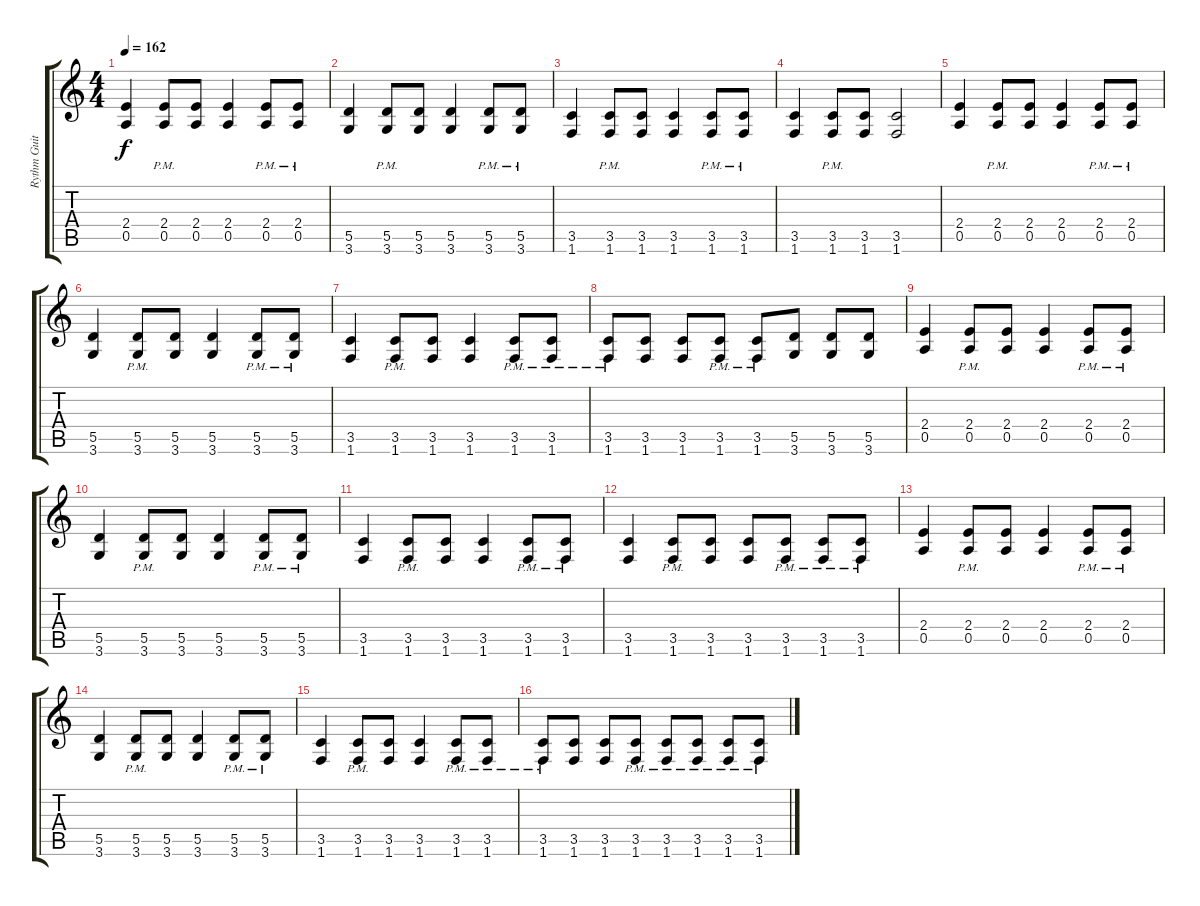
\track ("Rythm Guitar" "Rythm Guit") {instrument distortionguitar}
\staff {score tabs}
\tuning (E4 B3 G3 D3 A2 E2) {hide}
\ts (4 4)
\tempo 162
\clef g2
\ks c
(2.4 0.5).4{dy f} (2.4{pm} 0.5{pm}).8 (2.4 0.5).8 (2.4 0.5).4 (2.4{pm} 0.5{pm}).8 (2.4{pm} 0.5{pm}).8 |
(5.5 3.6).4 (5.5{pm} 3.6{pm}).8 (5.5 3.6).8 (5.5 3.6).4 (5.5{pm} 3.6{pm}).8 (5.5{pm} 3.6{pm}).8 |
(3.5 1.6).4 (3.5{pm} 1.6{pm}).8 (3.5 1.6).8 (3.5 1.6).4 (3.5{pm} 1.6{pm}).8 (3.5{pm} 1.6{pm}).8 |
(3.5 1.6).4 (3.5{pm} 1.6{pm}).8 (3.5 1.6).8 (3.5 1.6).2 |
(2.4 0.5).4 (2.4{pm} 0.5{pm}).8 (2.4 0.5).8 (2.4 0.5).4 (2.4{pm} 0.5{pm}).8 (2.4{pm} 0.5{pm}).8 |
(5.5 3.6).4 (5.5{pm} 3.6{pm}).8 (5.5 3.6).8 (5.5 3.6).4 (5.5{pm} 3.6{pm}).8 (5.5{pm} 3.6{pm}).8 |
(3.5 1.6).4 (3.5{pm} 1.6{pm}).8 (3.5 1.6).8 (3.5 1.6).4 (3.5{pm} 1.6{pm}).8 (3.5{pm} 1.6{pm}).8 |
(3.5{pm} 1.6{pm}).8 (3.5 1.6).8 (3.5 1.6).8 (3.5{pm} 1.6{pm}).8 (3.5{pm} 1.6{pm}).8 (5.5 3.6).8 (5.5 3.6).8 (5.5 3.6).8 |
(2.4 0.5).4 (2.4{pm} 0.5{pm}).8 (2.4 0.5).8 (2.4 0.5).4 (2.4{pm} 0.5{pm}).8 (2.4{pm} 0.5{pm}).8 |
(5.5 3.6).4 (5.5{pm} 3.6{pm}).8 (5.5 3.6).8 (5.5 3.6).4 (5.5{pm} 3.6{pm}).8 (5.5{pm} 3.6{pm}).8 |
(3.5 1.6).4 (3.5{pm} 1.6{pm}).8 (3.5 1.6).8 (3.5 1.6).4 (3.5{pm} 1.6{pm}).8 (3.5{pm} 1.6{pm}).8 |
(3.5 1.6).4 (3.5{pm} 1.6{pm}).8 (3.5 1.6).8 (3.5 1.6).8 (3.5{pm} 1.6{pm}).8 (3.5{pm} 1.6{pm}).8 (3.5{pm} 1.6{pm}).8 |
(2.4 0.5).4 (2.4{pm} 0.5{pm}).8 (2.4 0.5).8 (2.4 0.5).4 (2.4{pm} 0.5{pm}).8 (2.4{pm} 0.5{pm}).8 |
(5.5 3.6).4 (5.5{pm} 3.6{pm}).8 (5.5 3.6).8 (5.5 3.6).4 (5.5{pm} 3.6{pm}).8 (5.5{pm} 3.6{pm}).8 |
(3.5 1.6).4 (3.5{pm} 1.6{pm}).8 (3.5 1.6).8 (3.5 1.6).4 (3.5{pm} 1.6{pm}).8 (3.5{pm} 1.6{pm}).8 |
(3.5{pm} 1.6{pm}).8 (3.5 1.6).8 (3.5 1.6).8 (3.5{pm} 1.6{pm}).8 (3.5{pm} 1.6{pm}).8 (3.5{pm} 1.6{pm}).8 (3.5{pm} 1.6{pm}).8 (3.5{pm} 1.6{pm}).8
